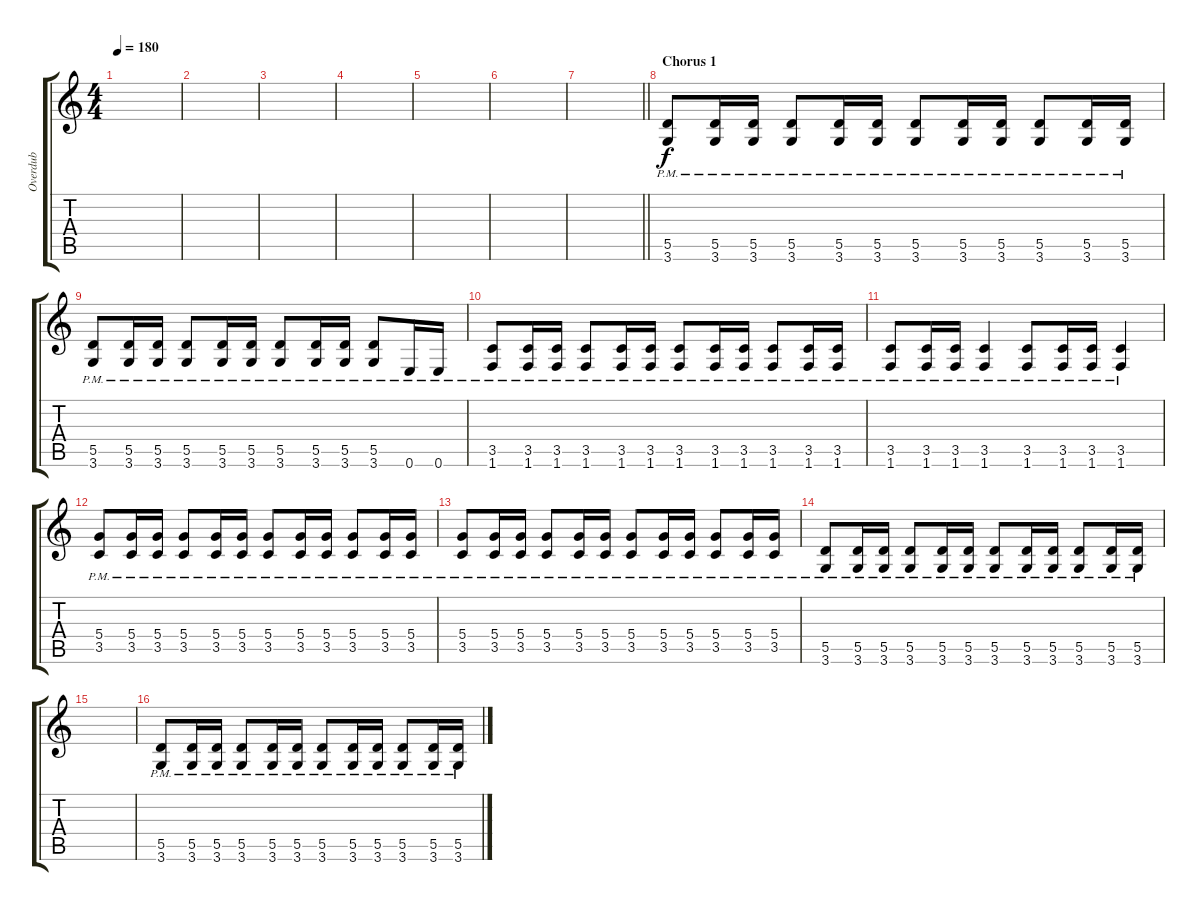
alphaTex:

\track ("Overdub" "Overdub") {instrument overdrivenguitar}
\staff {score tabs}
\tuning (E4 B3 G3 D3 A2 E2) {hide}
\ts (4 4)
\tempo 180
\clef g2
\ks c
|
|
|
|
|
|
\barLineRight lightlight
|
\section ("" "Chorus 1")
(5.5{pm} 3.6{pm}).8 (5.5{pm} 3.6{pm}).16 (5.5{pm} 3.6{pm}).16 (5.5{pm} 3.6{pm}).8 (5.5{pm} 3.6{pm}).16 (5.5{pm} 3.6{pm}).16 (5.5{pm} 3.6{pm}).8 (5.5{pm} 3.6{pm}).16 (5.5{pm} 3.6{pm}).16 (5.5{pm} 3.6{pm}).8 (5.5{pm} 3.6{pm}).16 (5.5{pm} 3.6{pm}).16 |
(5.5{pm} 3.6{pm}).8 (5.5{pm} 3.6{pm}).16 (5.5{pm} 3.6{pm}).16 (5.5{pm} 3.6{pm}).8 (5.5{pm} 3.6{pm}).16 (5.5{pm} 3.6{pm}).16 (5.5{pm} 3.6{pm}).8 (5.5{pm} 3.6{pm}).16 (5.5{pm} 3.6{pm}).16 (5.5{pm} 3.6{pm}).8 0.6{pm}.16 0.6{pm}.16 |
(3.5{pm} 1.6{pm}).8 (3.5{pm} 1.6{pm}).16 (3.5{pm} 1.6{pm}).16 (3.5{pm} 1.6{pm}).8 (3.5{pm} 1.6{pm}).16 (3.5{pm} 1.6{pm}).16 (3.5{pm} 1.6{pm}).8 (3.5{pm} 1.6{pm}).16 (3.5{pm} 1.6{pm}).16 (3.5{pm} 1.6{pm}).8 (3.5{pm} 1.6{pm}).16 (3.5{pm} 1.6{pm}).16 |
(3.5{pm} 1.6{pm}).8 (3.5{pm} 1.6{pm}).16 (3.5{pm} 1.6{pm}).16 (3.5{pm} 1.6{pm}).4 (3.5{pm} 1.6{pm}).8 (3.5{pm} 1.6{pm}).16 (3.5{pm} 1.6{pm}).16 (3.5{pm} 1.6{pm}).4 |
(5.4{pm} 3.5{pm}).8 (5.4{pm} 3.5{pm}).16 (5.4{pm} 3.5{pm}).16 (5.4{pm} 3.5{pm}).8 (5.4{pm} 3.5{pm}).16 (5.4{pm} 3.5{pm}).16 (5.4{pm} 3.5{pm}).8 (5.4{pm} 3.5{pm}).16 (5.4{pm} 3.5{pm}).16 (5.4{pm} 3.5{pm}).8 (5.4{pm} 3.5{pm}).16 (5.4{pm} 3.5{pm}).16 |
(5.4{pm} 3.5{pm}).8 (5.4{pm} 3.5{pm}).16 (5.4{pm} 3.5{pm}).16 (5.4{pm} 3.5{pm}).8 (5.4{pm} 3.5{pm}).16 (5.4{pm} 3.5{pm}).16 (5.4{pm} 3.5{pm}).8 (5.4{pm} 3.5{pm}).16 (5.4{pm} 3.5{pm}).16 (5.4{pm} 3.5{pm}).8 (5.4{pm} 3.5{pm}).16 (5.4{pm} 3.5{pm}).16 |
(5.5{pm} 3.6{pm}).8 (5.5{pm} 3.6{pm}).16 (5.5{pm} 3.6{pm}).16 (5.5{pm} 3.6{pm}).8 (5.5{pm} 3.6{pm}).16 (5.5{pm} 3.6{pm}).16 (5.5{pm} 3.6{pm}).8 (5.5{pm} 3.6{pm}).16 (5.5{pm} 3.6{pm}).16 (5.5{pm} 3.6{pm}).8 (5.5{pm} 3.6{pm}).16 (5.5{pm} 3.6{pm}).16 |
|
(5.5{pm} 3.6{pm}).8 (5.5{pm} 3.6{pm}).16 (5.5{pm} 3.6{pm}).16 (5.5{pm} 3.6{pm}).8 (5.5{pm} 3.6{pm}).16 (5.5{pm} 3.6{pm}).16 (5.5{pm} 3.6{pm}).8 (5.5{pm} 3.6{pm}).16 (5.5{pm} 3.6{pm}).16 (5.5{pm} 3.6{pm}).8 (5.5{pm} 3.6{pm}).16 (5.5{pm} 3.6{pm}).16
